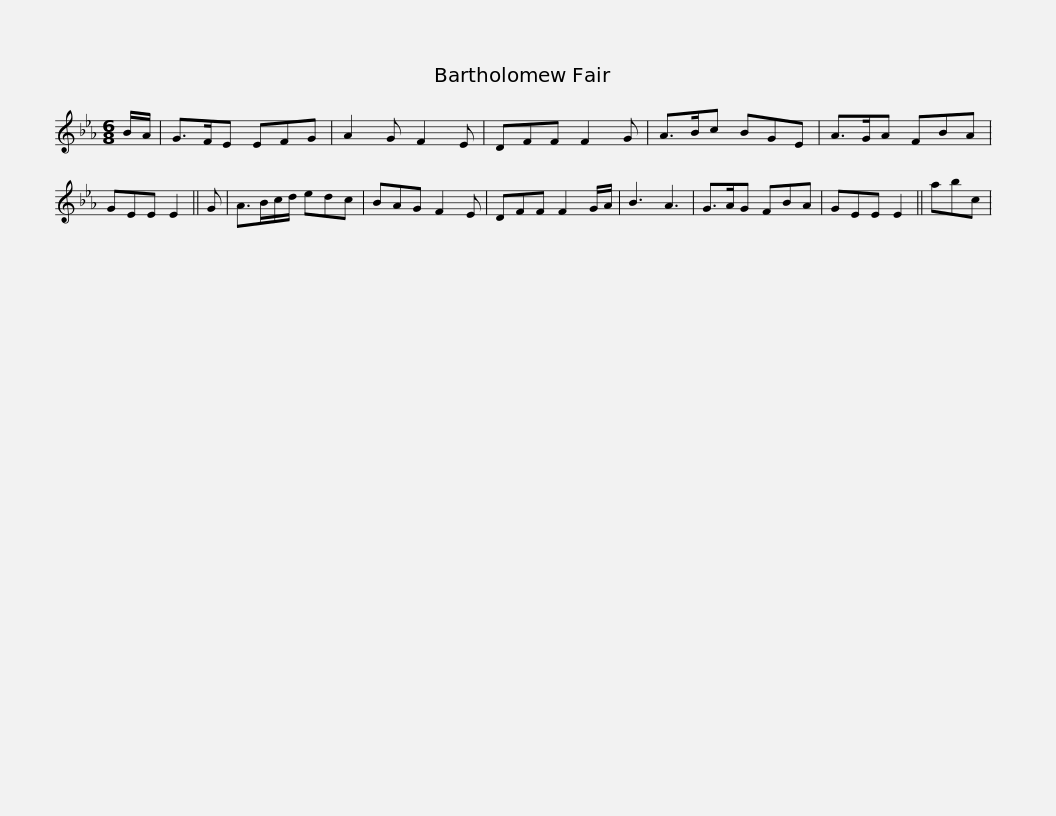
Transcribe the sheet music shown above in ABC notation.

X:1
L:1/8
M:6/8
I:linebreak $
K:Eb
V:1 treble
V:1
 B/A/ | G>FE EFG | A2 G F2 E | DFF F2 G | A>Bc BGE | %5
 A>GA FBA | GEE E2 || G |$ A>Bc/d/ edc | BAG F2 E | %10
 DFF F2 G/A/ | B3 A3 | G>AG FBA | GEE E2 || abc | %15
